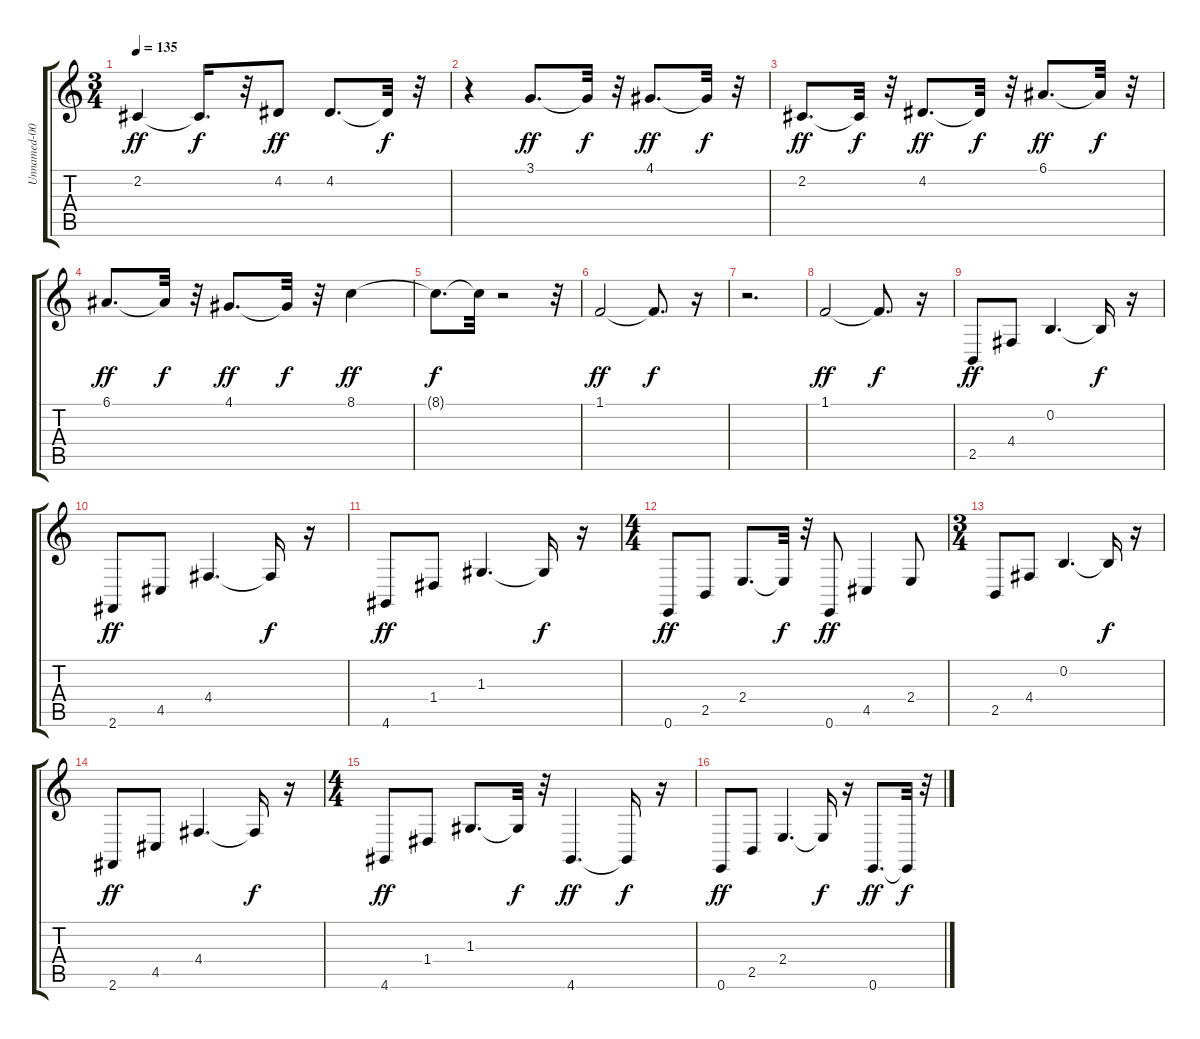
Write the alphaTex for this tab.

\track ("Unnamed-002" "Unnamed-00") {instrument electricpiano2}
\staff {score tabs}
\tuning (E4 B3 G3 D3 A2 E2) {hide}
\ts (3 4)
\tempo 135
\clef g2
\ks c
2.2.4{dy ff} 2.2{t}.16{d dy f} r.32 4.2.8{dy ff} 4.2.8{d} 4.2{t}.32{dy f} r.32 |
r.4 3.1.8{d dy ff} 3.1{t}.32{dy f} r.32 4.1.8{d dy ff} 4.1{t}.32{dy f} r.32 |
2.2.8{d dy ff} 2.2{t}.32{dy f} r.32 4.2.8{d dy ff} 4.2{t}.32{dy f} r.32 6.1.8{d dy ff} 6.1{t}.32{dy f} r.32 |
6.1.8{d dy ff} 6.1{t}.32{dy f} r.32 4.1.8{d dy ff} 4.1{t}.32{dy f} r.32 8.1.4{dy ff} |
8.1{t}.8{d dy f} 8.1{t}.32 r.2 r.32 |
1.1.2{dy ff} 1.1{t}.8{d dy f} r.16 |
r.2{d} |
1.1.2{dy ff} 1.1{t}.8{d dy f} r.16 |
2.5.8{dy ff} 4.4.8 0.2.4{d} 0.2{t}.16{dy f} r.16 |
2.6.8{dy ff} 4.5.8 4.4.4{d} 4.4{t}.16{dy f} r.16 |
4.6.8{dy ff} 1.4.8 1.3.4{d} 1.3{t}.16{dy f} r.16 |
\ts (4 4)
0.6.8{dy ff} 2.5.8 2.4.8{d} 2.4{t}.32{dy f} r.32 0.6.8{dy ff} 4.5.4 2.4.8 |
\ts (3 4)
2.5.8 4.4.8 0.2.4{d} 0.2{t}.16{dy f} r.16 |
2.6.8{dy ff} 4.5.8 4.4.4{d} 4.4{t}.16{dy f} r.16 |
\ts (4 4)
4.6.8{dy ff} 1.4.8 1.3.8{d} 1.3{t}.32{dy f} r.32 4.6.4{d dy ff} 4.6{t}.16{dy f} r.16 |
0.6.8{dy ff} 2.5.8 2.4.4{d} 2.4{t}.16{dy f} r.16 0.6.8{d dy ff} 0.6{t}.32{dy f} r.32
